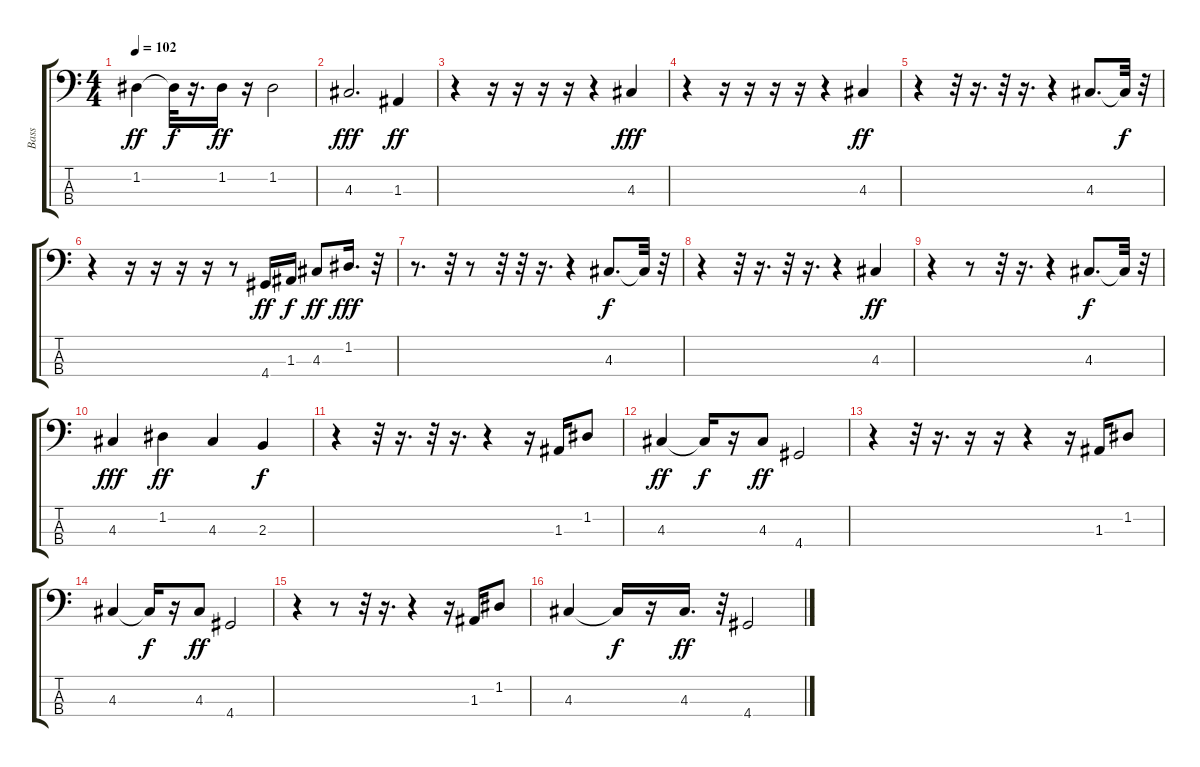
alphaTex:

\track ("Bass" "Bass") {instrument fretlessbass}
\staff {score tabs}
\tuning (G2 D2 A1 E1) {hide}
\ts (4 4)
\tempo 102
\clef f4
\ks c
1.2.4{dy ff} 1.2{t}.32{dy f} r.16{d} 1.2.16{dy ff} r.16 1.2.2 |
4.3.2{d dy fff} 1.3.4{dy ff} |
r.4 r.16 r.16 r.16 r.16 r.4 4.3.4{dy fff} |
r.4 r.16 r.16 r.16 r.16 r.4 4.3.4{dy ff} |
r.4 r.32 r.16{d} r.32 r.16{d} r.4 4.3.8{d} 4.3{t}.32{dy f} r.32 |
r.4 r.16 r.16 r.16 r.16 r.8 4.4.16{dy ff} 1.3.16{dy f} 4.3.8{dy ff} 1.2.16{d dy fff} r.32 |
r.8{d} r.32 r.8 r.32 r.32 r.16{d} r.4 4.3.8{d dy f} 4.3{t}.32 r.32 |
r.4 r.32 r.16{d} r.32 r.16{d} r.4 4.3.4{dy ff} |
r.4 r.8 r.32 r.16{d} r.4 4.3.8{d dy f} 4.3{t}.32 r.32 |
4.3.4{dy fff} 1.2.4{dy ff} 4.3.4 2.3.4{dy f} |
r.4 r.32 r.16{d} r.32 r.16{d} r.4 r.16 1.3.16 1.2.8 |
4.3.4{dy ff} 4.3{t}.16{dy f} r.16 4.3.8{dy ff} 4.4.2 |
r.4 r.32 r.16{d} r.16 r.16 r.4 r.16 1.3.16 1.2.8 |
4.3.4 4.3{t}.16{dy f} r.16 4.3.8{dy ff} 4.4.2 |
r.4 r.8 r.32 r.16{d} r.4 r.16 1.3.16 1.2.8 |
4.3.4 4.3{t}.16{dy f} r.16 4.3.16{d dy ff} r.32 4.4.2
